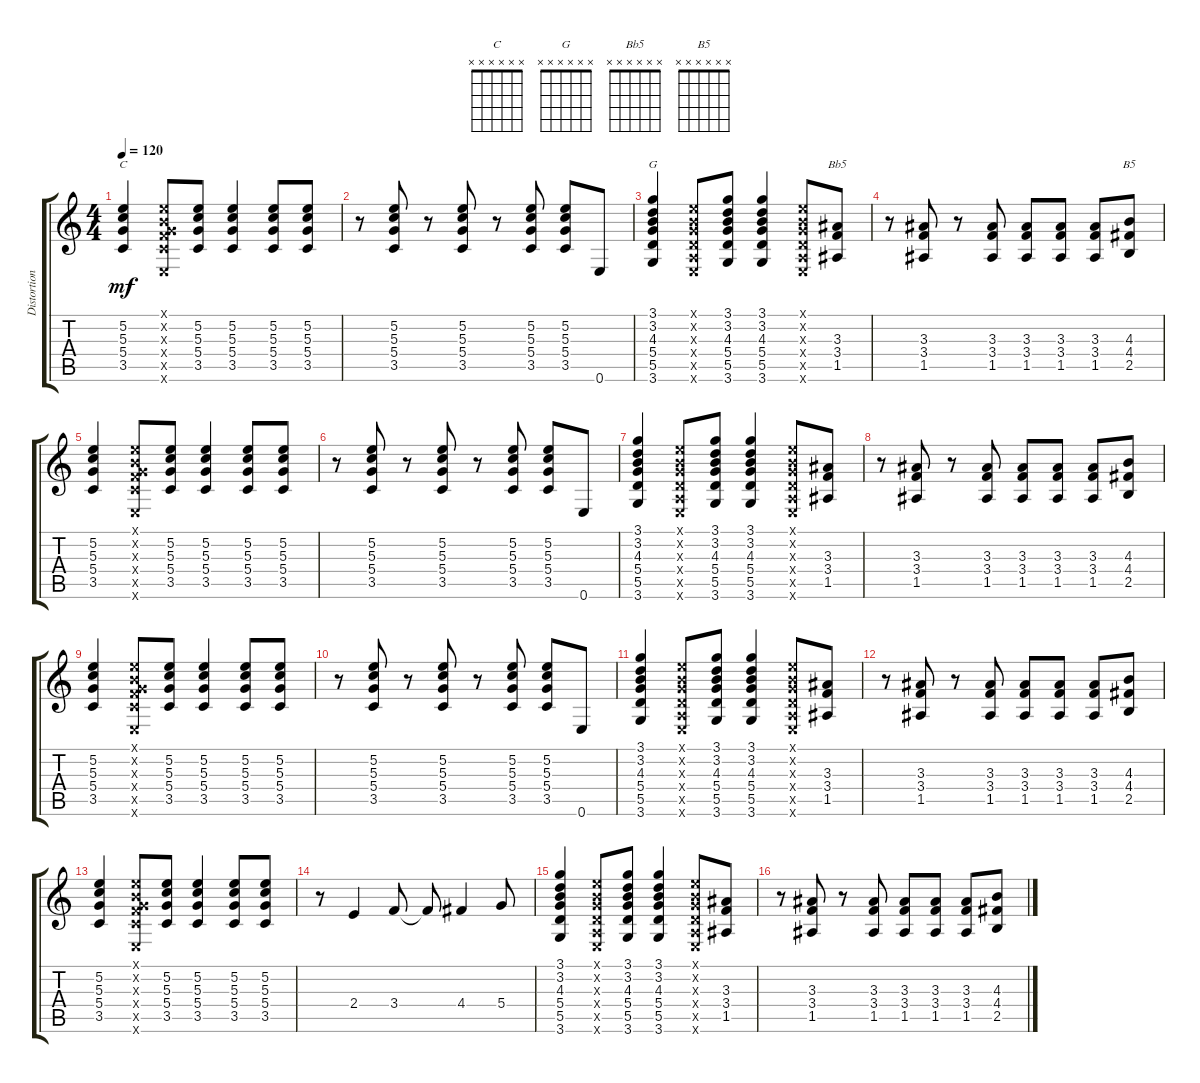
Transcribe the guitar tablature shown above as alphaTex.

\track ("Distortion " "Distortion") {instrument distortionguitar}
\staff {score tabs}
\tuning (E4 B3 G3 D3 A2 E2) {hide}
\chord ("C" x x x x x x) {firstfret 0}
\chord ("G" x x x x x x) {firstfret 0}
\chord ("Bb5" x x x x x x) {firstfret 0}
\chord ("B5" x x x x x x) {firstfret 0}
\ts (4 4)
\tempo 120
\clef g2
\ks c
(5.2 5.3 5.4 3.5).4{ch "C" dy mf} (0.1{x} 0.2{x} 0.3{x} 3.4{x} 3.5{x} 0.6{x}).8 (5.2 5.3 5.4 3.5).8 (5.2 5.3 5.4 3.5).4 (5.2 5.3 5.4 3.5).8 (5.2 5.3 5.4 3.5).8 |
r.8 (5.2 5.3 5.4 3.5).8 r.8 (5.2 5.3 5.4 3.5).8 r.8 (5.2 5.3 5.4 3.5).8 (5.2 5.3 5.4 3.5).8 0.6.8 |
(3.1 3.2 4.3 5.4 5.5 3.6).4{ch "G"} (0.1{x} 0.2{x} 0.3{x} 0.4{x} 0.5{x} 0.6{x}).8 (3.1 3.2 4.3 5.4 5.5 3.6).8 (3.1 3.2 4.3 5.4 5.5 3.6).4 (0.1{x} 0.2{x} 0.3{x} 0.4{x} 0.5{x} 0.6{x}).8 (3.3 3.4 1.5).8{ch "Bb5"} |
r.8 (3.3 3.4 1.5).8 r.8 (3.3 3.4 1.5).8 (3.3 3.4 1.5).8 (3.3 3.4 1.5).8 (3.3 3.4 1.5).8 (4.3 4.4 2.5).8{ch "B5"} |
(5.2 5.3 5.4 3.5).4 (0.1{x} 0.2{x} 0.3{x} 3.4{x} 3.5{x} 0.6{x}).8 (5.2 5.3 5.4 3.5).8 (5.2 5.3 5.4 3.5).4 (5.2 5.3 5.4 3.5).8 (5.2 5.3 5.4 3.5).8 |
r.8 (5.2 5.3 5.4 3.5).8 r.8 (5.2 5.3 5.4 3.5).8 r.8 (5.2 5.3 5.4 3.5).8 (5.2 5.3 5.4 3.5).8 0.6.8 |
(3.1 3.2 4.3 5.4 5.5 3.6).4 (0.1{x} 0.2{x} 0.3{x} 0.4{x} 0.5{x} 0.6{x}).8 (3.1 3.2 4.3 5.4 5.5 3.6).8 (3.1 3.2 4.3 5.4 5.5 3.6).4 (0.1{x} 0.2{x} 0.3{x} 0.4{x} 0.5{x} 0.6{x}).8 (3.3 3.4 1.5).8 |
r.8 (3.3 3.4 1.5).8 r.8 (3.3 3.4 1.5).8 (3.3 3.4 1.5).8 (3.3 3.4 1.5).8 (3.3 3.4 1.5).8 (4.3 4.4 2.5).8 |
(5.2 5.3 5.4 3.5).4 (0.1{x} 0.2{x} 0.3{x} 3.4{x} 3.5{x} 0.6{x}).8 (5.2 5.3 5.4 3.5).8 (5.2 5.3 5.4 3.5).4 (5.2 5.3 5.4 3.5).8 (5.2 5.3 5.4 3.5).8 |
r.8 (5.2 5.3 5.4 3.5).8 r.8 (5.2 5.3 5.4 3.5).8 r.8 (5.2 5.3 5.4 3.5).8 (5.2 5.3 5.4 3.5).8 0.6.8 |
(3.1 3.2 4.3 5.4 5.5 3.6).4 (0.1{x} 0.2{x} 0.3{x} 0.4{x} 0.5{x} 0.6{x}).8 (3.1 3.2 4.3 5.4 5.5 3.6).8 (3.1 3.2 4.3 5.4 5.5 3.6).4 (0.1{x} 0.2{x} 0.3{x} 0.4{x} 0.5{x} 0.6{x}).8 (3.3 3.4 1.5).8 |
r.8 (3.3 3.4 1.5).8 r.8 (3.3 3.4 1.5).8 (3.3 3.4 1.5).8 (3.3 3.4 1.5).8 (3.3 3.4 1.5).8 (4.3 4.4 2.5).8 |
(5.2 5.3 5.4 3.5).4 (0.1{x} 0.2{x} 0.3{x} 3.4{x} 3.5{x} 0.6{x}).8 (5.2 5.3 5.4 3.5).8 (5.2 5.3 5.4 3.5).4 (5.2 5.3 5.4 3.5).8 (5.2 5.3 5.4 3.5).8 |
r.8 2.4.4 3.4.8 3.4{t}.8 4.4.4 5.4.8 |
(3.1 3.2 4.3 5.4 5.5 3.6).4 (0.1{x} 0.2{x} 0.3{x} 0.4{x} 0.5{x} 0.6{x}).8 (3.1 3.2 4.3 5.4 5.5 3.6).8 (3.1 3.2 4.3 5.4 5.5 3.6).4 (0.1{x} 0.2{x} 0.3{x} 0.4{x} 0.5{x} 0.6{x}).8 (3.3 3.4 1.5).8 |
r.8 (3.3 3.4 1.5).8 r.8 (3.3 3.4 1.5).8 (3.3 3.4 1.5).8 (3.3 3.4 1.5).8 (3.3 3.4 1.5).8 (4.3 4.4 2.5).8
